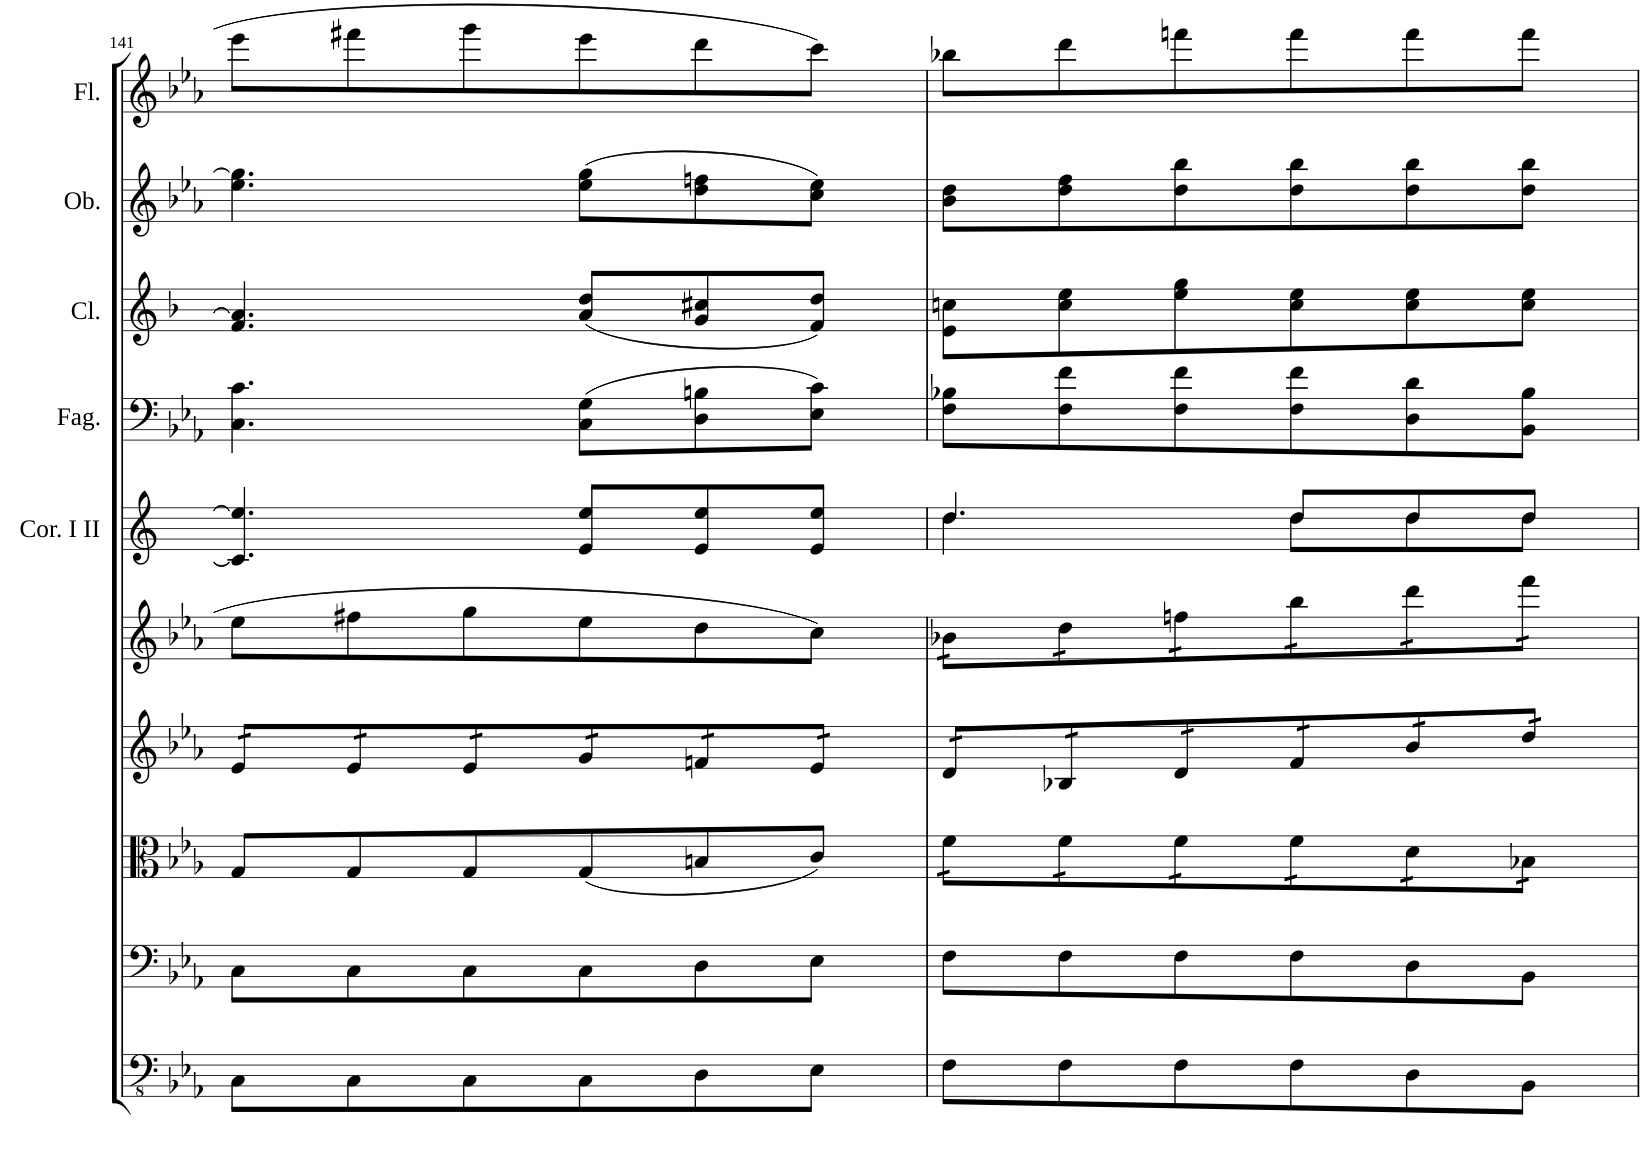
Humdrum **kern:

**kern	**kern	**kern	**kern	**kern	**kern	**kern	**kern	**kern	**kern
*part10	*part9	*part8	*part7	*part6	*part5	*part4	*part3	*part2	*part1
*staff10	*staff9	*staff8	*staff7	*staff6	*staff5	*staff4	*staff3	*staff2	*staff1
*I"Basso	*I"Violoncello	*I"Viola	*I"Violino II	*I"Violino I	*I"Corni in Es I II	*I"Fagotti	*I"Clarinetti in B	*I"Oboi	*I"Flauti
*	*	*	*	*	*I'Cor. I II	*I'Fag.	*I'Cl.	*I'Ob.	*I'Fl.
!!LO:PB:g=z
*clefFv4	*clefF4	*clefC3	*clefG2	*clefG2	*clefG2	*clefF4	*clefG2	*clefG2	*clefG2
*	*	*	*	*	*Trd5c9	*	*Trd1c2	*	*
*k[b-e-a-]	*k[b-e-a-]	*k[b-e-a-]	*k[b-e-a-]	*k[b-e-a-]	*k[]	*k[b-e-a-]	*k[b-]	*k[b-e-a-]	*k[b-e-a-]
*M3/4	*M3/4	*M3/4	*M3/4	*M3/4	*M3/4	*M3/4	*M3/4	*M3/4	*M3/4
=141	=141	=141	=141	=141	=141	=141	=141	=141	=141
*	*	*	*tremolo	*	*	*	*	*	*
8CC\L	8C\L	8G/L	16e-/LL	8ee-\L	4.c/] 4.ee/]	4.C\ 4.c\	4.f/ 4.a/]	4.ee-\ 4.gg\]	8eee-\L
.	.	.	16e-/	.	.	.	.	.	.
8CC\	8C\	8G/	16e-/	8ff#X\	.	.	.	.	8fff#X\
.	.	.	16e-/	.	.	.	.	.	.
8CC\	8C\	8G/	16e-/	8gg\	.	.	.	.	8ggg\
.	.	.	16e-/	.	.	.	.	.	.
8CC\	8C\	(8G/	16g/	8ee-\	8e/ 8ee/L	(8C\ 8G\L	(8a/ 8dd/L	(8ee-\ 8gg\L	8eee-\
.	.	.	16g/	.	.	.	.	.	.
8DD\	8D\	8Bn/	16fn/	8dd\	8e/ 8ee/	8D\ 8Bn\	8g/ 8cc#X/	8dd\ 8ffn\	8ddd\
.	.	.	16fn/	.	.	.	.	.	.
8EE-\J	8E-\J	8c/J)	16e-/	8cc\J	8e/ 8ee/J	8E-\ 8c\J)	8f/ 8dd/J)	8cc\ 8ee-\J)	8ccc\J
.	.	.	16e-/JJ	.	.	.	.	.	.
=142	=142	=142	=142	=142	=142	=142	=142	=142	=142
*	*	*	*	*	*^	*	*	*	*
*	*	*tremolo	*	*	*	*	*	*	*	*
*	*	*	*	*tremolo	*	*	*	*	*	*
8FF\L	8F\L	16f\LL	16d/LL	16b-X\LL	4.dd/	4.dd\	8F\ 8B-X\L	8e\ 8ccn\L	8b-\ 8dd\L	8bb-X\L
.	.	16f\	16d/	16b-X\	.	.	.	.	.	.
8FF\	8F\	16f\	16B-X/	16dd\	.	.	8F\ 8f\	8cc\ 8ee\	8dd\ 8ff\	8ddd\
.	.	16f\	16B-X/	16dd\	.	.	.	.	.	.
8FF\	8F\	16f\	16d/	16ffn\	.	.	8F\ 8f\	8ee\ 8gg\	8dd\ 8bb-\	8fffn\
.	.	16f\	16d/	16ffn\	.	.	.	.	.	.
8FF\	8F\	16f\	16f/	16bb-\	8dd/L	8dd\L	8F\ 8f\	8cc\ 8ee\	8dd\ 8bb-\	8fff\
.	.	16f\	16f/	16bb-\	.	.	.	.	.	.
8DD\	8D\	16d\	16b-/	16ddd\	8dd/	8dd\	8D\ 8d\	8cc\ 8ee\	8dd\ 8bb-\	8fff\
.	.	16d\	16b-/	16ddd\	.	.	.	.	.	.
8BBB-\J	8BB-\J	16B-X\	16dd/	16fff\	8dd/J	8dd\J	8BB-\ 8B-\J	8cc\ 8ee\J	8dd\ 8bb-\J	8fff\J
.	.	16B-X\JJ	16dd/JJ	16fff\JJ	.	.	.	.	.	.
*	*	*	*	*Xtremolo	*	*	*	*	*	*
*	*	*	*Xtremolo	*	*	*	*	*	*	*
*	*	*Xtremolo	*	*	*	*	*	*	*	*
*	*	*	*	*	*v	*v	*	*	*	*
=	=	=	=	=	=	=	=	=	=
*-	*-	*-	*-	*-	*-	*-	*-	*-	*-
